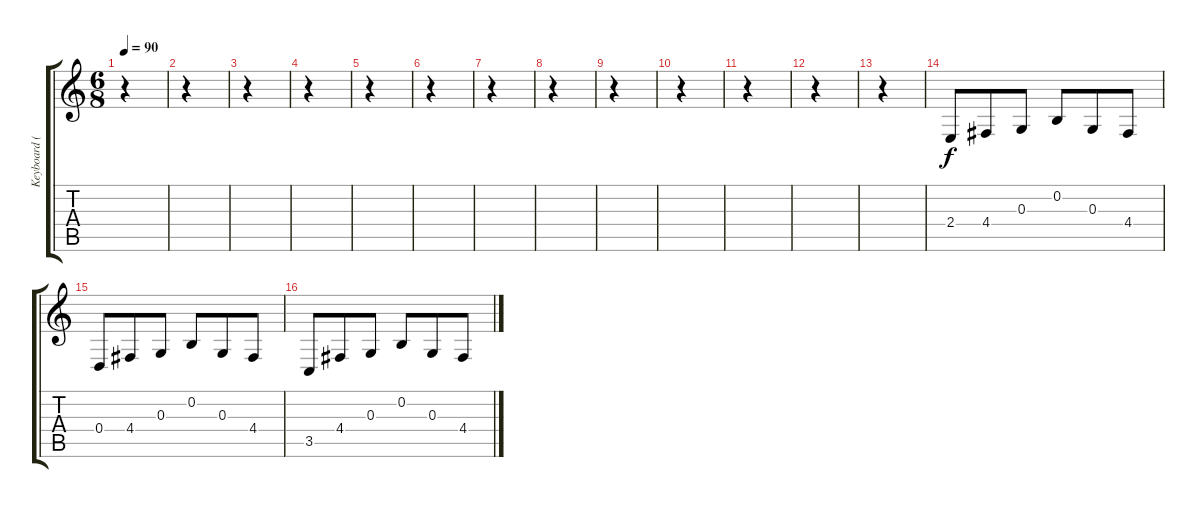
\track ("Keyboard (Left Hand)" "Keyboard (") {instrument brightacousticpiano}
\staff {score tabs}
\tuning (E4 B3 G3 D3 A2 E2) {hide}
\ts (6 8)
\tempo 90
\clef g2
\ks c
r.4{dy f} |
r.4 |
r.4 |
r.4 |
r.4 |
r.4 |
r.4 |
r.4 |
r.4 |
r.4 |
r.4 |
r.4 |
r.4 |
2.4.8 4.4.8 0.3.8 0.2.8 0.3.8 4.4.8 |
0.4.8 4.4.8 0.3.8 0.2.8 0.3.8 4.4.8 |
3.5.8 4.4.8 0.3.8 0.2.8 0.3.8 4.4.8
